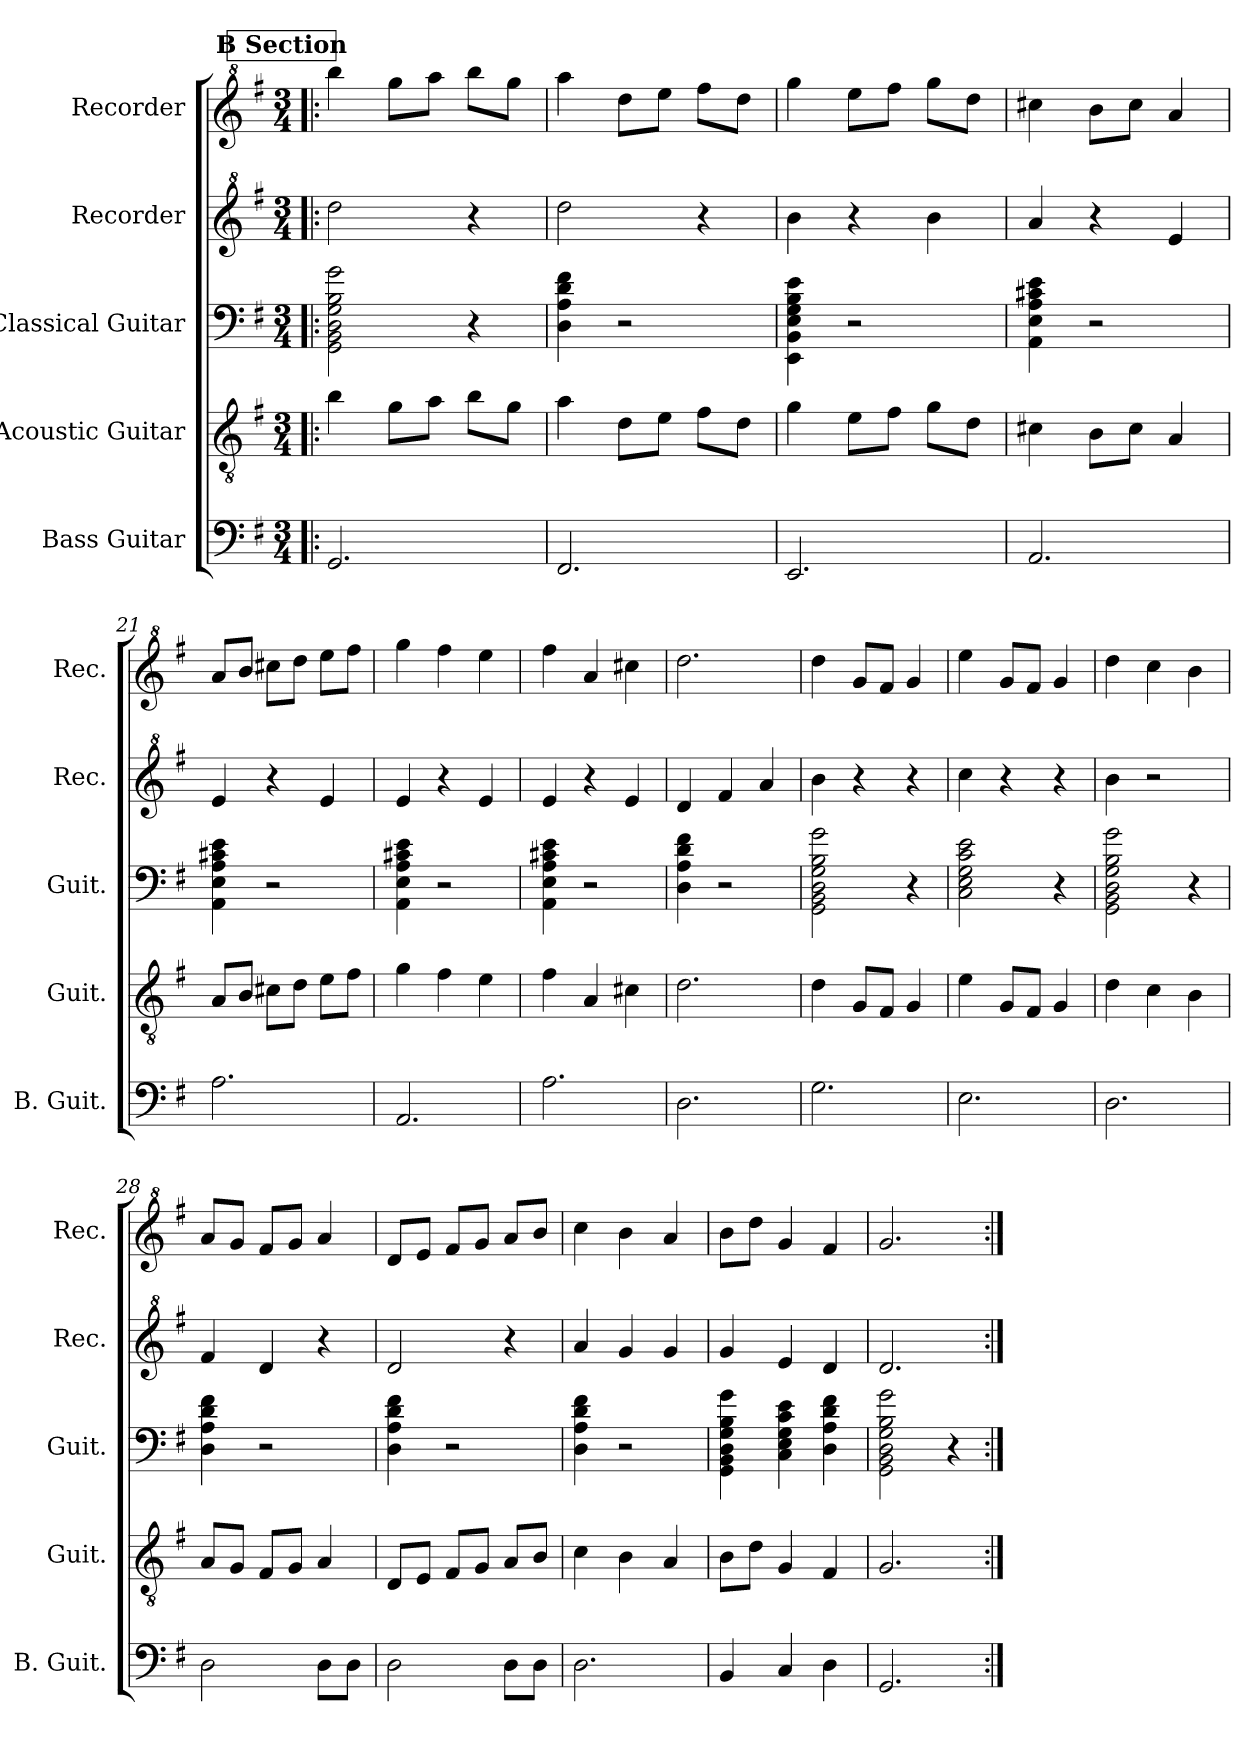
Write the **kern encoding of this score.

**kern	**kern	**kern	**kern	**kern
*part5	*part4	*part3	*part2	*part1
*staff5	*staff4	*staff3	*staff2	*staff1
*I"Bass Guitar	*I"Acoustic Guitar	*I"Classical Guitar	*I"Recorder	*I"Recorder
*I'B. Guit.	*I'Guit.	*I'Guit.	*I'Rec.	*I'Rec.
*clefF4	*clefGv2	*	*clefG^2	*clefG^2
*ITrd7c12	*	*	*	*
*k[f#]	*k[f#]	*k[f#]	*k[f#]	*k[f#]
*M3/4	*M3/4	*M3/4	*M3/4	*M3/4
!!LO:REH:place=s1:a:B:fs=14:t=B Section
=17!|:	=17!|:	=17!|:	=17!|:	=17!|:
2.GGG/	4b\	2GG\ 2BB\ 2D\ 2G\ 2B\ 2g\	2ddd\	4bbb\
.	8g\L	.	.	8ggg\L
.	8a\J	.	.	8aaa\J
.	8b\L	4r	4r	8bbb\L
.	8g\J	.	.	8ggg\J
=18	=18	=18	=18	=18
2.FFF#/	4a\	4D\ 4A\ 4d\ 4f#\	2ddd\	4aaa\
.	8d\L	2r	.	8ddd\L
.	8e\J	.	.	8eee\J
.	8f#\L	.	4r	8fff#\L
.	8d\J	.	.	8ddd\J
=19	=19	=19	=19	=19
2.EEE/	4g\	4EE\ 4BB\ 4E\ 4G\ 4B\ 4e\	4bb\	4ggg\
.	8e\L	2r	4r	8eee\L
.	8f#\J	.	.	8fff#\J
.	8g\L	.	4bb\	8ggg\L
.	8d\J	.	.	8ddd\J
=20	=20	=20	=20	=20
2.AAA/	4c#X\	4AA\ 4E\ 4A\ 4c#\ 4e\	4aa/	4ccc#X\
.	8B\L	2r	4r	8bb\L
.	8c#\J	.	.	8ccc#\J
.	4A/	.	4ee/	4aa/
=21	=21	=21	=21	=21
2.AA\	8A/L	4AA\ 4E\ 4A\ 4c#\ 4e\	4ee/	8aa/L
.	8B/J	.	.	8bb/J
.	8c#X\L	2r	4r	8ccc#X\L
.	8d\J	.	.	8ddd\J
.	8e\L	.	4ee/	8eee\L
.	8f#\J	.	.	8fff#\J
=22	=22	=22	=22	=22
2.AAA/	4g\	4AA\ 4E\ 4A\ 4c#\ 4e\	4ee/	4ggg\
.	4f#\	2r	4r	4fff#\
.	4e\	.	4ee/	4eee\
!!LO:PB:g=z
=23	=23	=23	=23	=23
2.AA\	4f#\	4AA\ 4E\ 4A\ 4c#\ 4e\	4ee/	4fff#\
.	4A/	2r	4r	4aa/
.	4c#X\	.	4ee/	4ccc#X\
=24	=24	=24	=24	=24
2.DD\	2.d\	4D\ 4A\ 4d\ 4f#\	4dd/	2.ddd\
.	.	2r	4ff#/	.
.	.	.	4aa/	.
=25	=25	=25	=25	=25
2.GG\	4d\	2GG\ 2BB\ 2D\ 2G\ 2B\ 2g\	4bb\	4ddd\
.	8G/L	.	4r	8gg/L
.	8F#/J	.	.	8ff#/J
.	4G/	4r	4r	4gg/
=26	=26	=26	=26	=26
2.EE\	4e\	2C\ 2E\ 2G\ 2c\ 2e\	4ccc\	4eee\
.	8G/L	.	4r	8gg/L
.	8F#/J	.	.	8ff#/J
.	4G/	4r	4r	4gg/
=27	=27	=27	=27	=27
2.DD\	4d\	2GG\ 2BB\ 2D\ 2G\ 2B\ 2g\	4bb\	4ddd\
.	4c\	.	2r	4ccc\
.	4B\	4r	.	4bb\
=28	=28	=28	=28	=28
2DD\	8A/L	4D\ 4A\ 4d\ 4f#\	4ff#/	8aa/L
.	8G/J	.	.	8gg/J
.	8F#/L	2r	4dd/	8ff#/L
.	8G/J	.	.	8gg/J
8DD\L	4A/	.	4r	4aa/
8DD\J	.	.	.	.
=29	=29	=29	=29	=29
2DD\	8D/L	4D\ 4A\ 4d\ 4f#\	2dd/	8dd/L
.	8E/J	.	.	8ee/J
.	8F#/L	2r	.	8ff#/L
.	8G/J	.	.	8gg/J
8DD\L	8A/L	.	4r	8aa/L
8DD\J	8B/J	.	.	8bb/J
=30	=30	=30	=30	=30
2.DD\	4c\	4D\ 4A\ 4d\ 4f#\	4aa/	4ccc\
.	4B\	2r	4gg/	4bb\
.	4A/	.	4gg/	4aa/
!!LO:LB:g=z
=31	=31	=31	=31	=31
4BBB/	8B\L	4GG\ 4BB\ 4D\ 4G\ 4B\ 4g\	4gg/	8bb\L
.	8d\J	.	.	8ddd\J
4CC/	4G/	4C\ 4E\ 4G\ 4c\ 4e\	4ee/	4gg/
4DD\	4F#/	4D\ 4A\ 4d\ 4f#\	4dd/	4ff#/
=32	=32	=32	=32	=32
2.GGG/	2.G/	2GG\ 2BB\ 2D\ 2G\ 2B\ 2g\	2.dd/	2.gg/
.	.	4r	.	.
=:|!	=:|!	=:|!	=:|!	=:|!
*-	*-	*-	*-	*-
